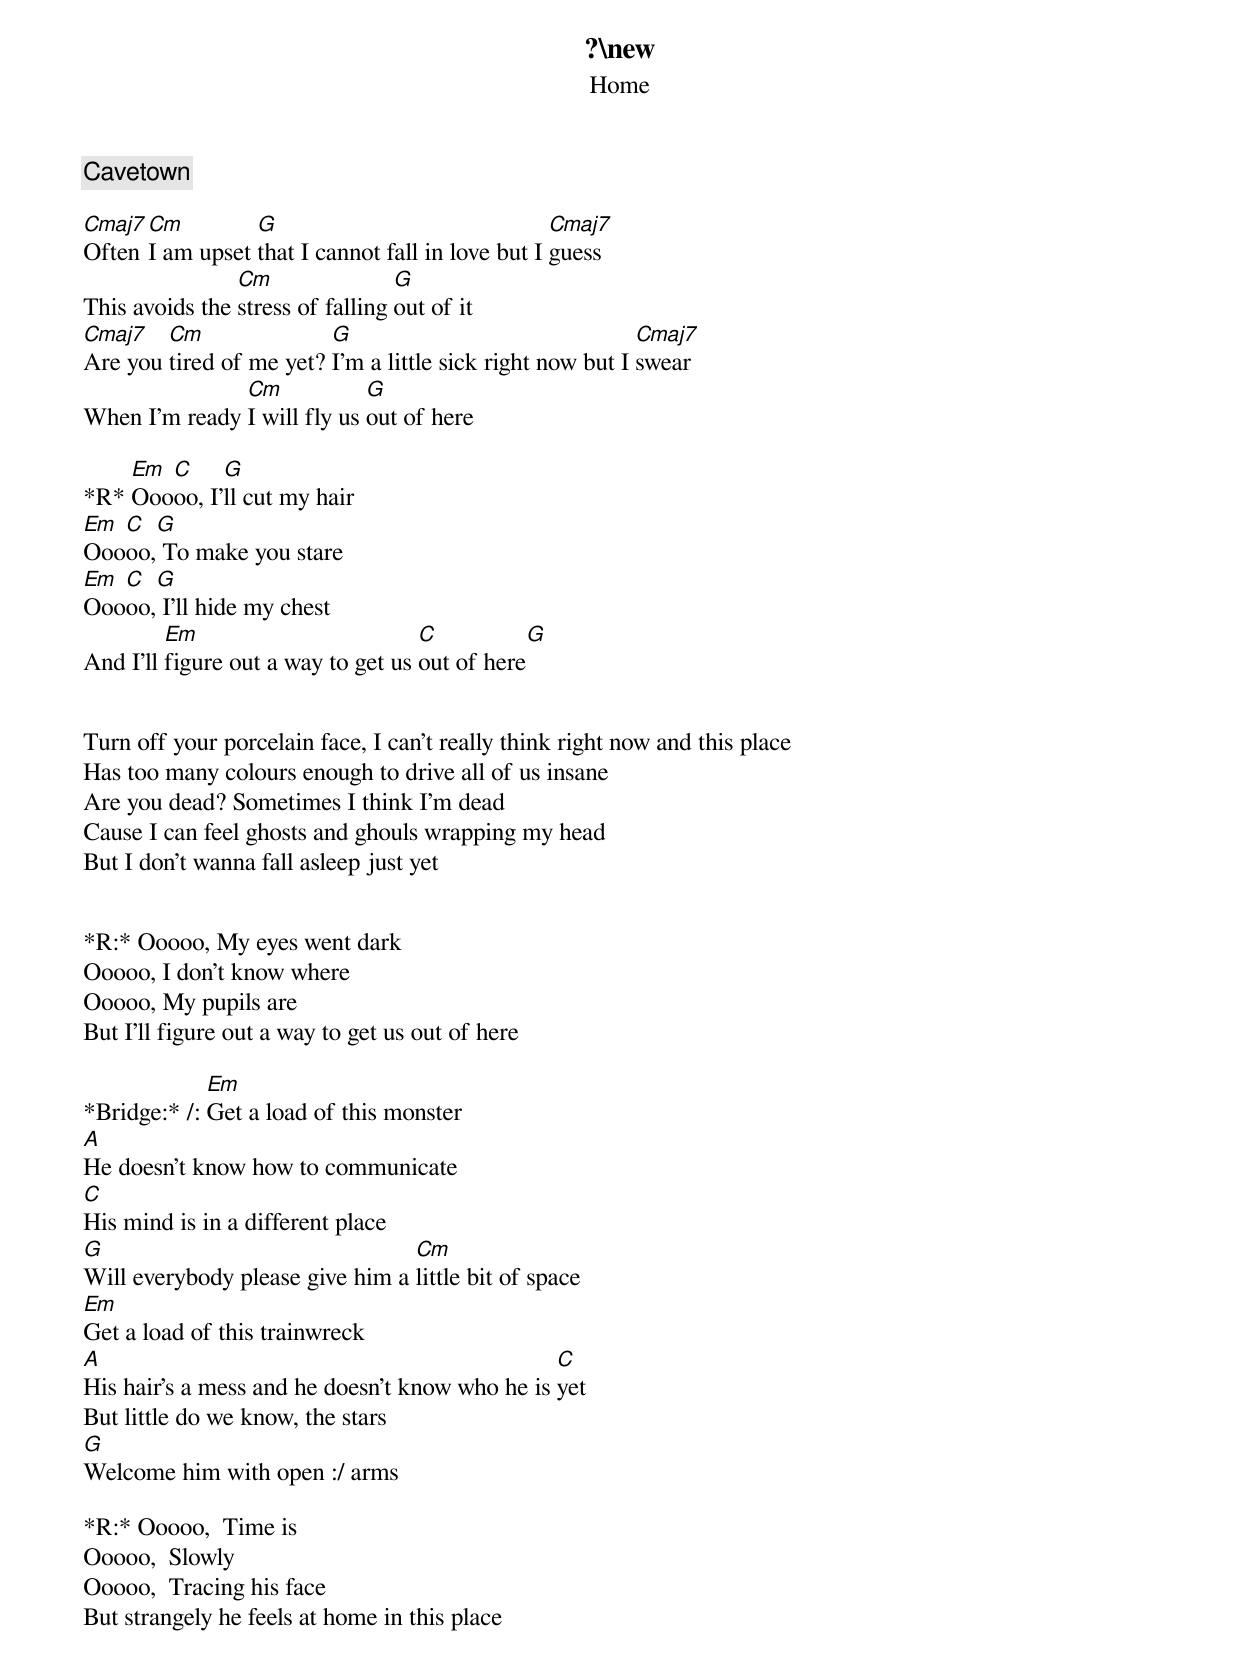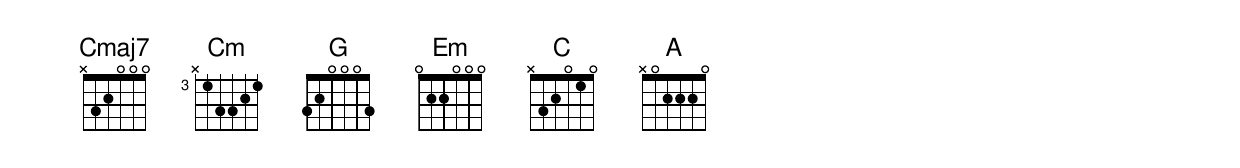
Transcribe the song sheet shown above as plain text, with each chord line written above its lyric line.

?\new
Home
Cavetown

Cmaj7 Cm         G                                Cmaj7
Often I am upset that I cannot fall in love but I guess
                Cm                G
This avoids the stress of falling out of it
Cmaj7   Cm               G                                 Cmaj7
Are you tired of me yet? I'm a little sick right now but I swear
               Cm            G
When I'm ready I will fly us out of here

    Em C     G
*R* Ooooo, I'll cut my hair
Em C  G
Ooooo, To make you stare
Em C  G
Ooooo, I'll hide my chest
         Em                         C          G
And I'll figure out a way to get us out of here


Turn off your porcelain face, I can't really think right now and this place
Has too many colours enough to drive all of us insane
Are you dead? Sometimes I think I'm dead
Cause I can feel ghosts and ghouls wrapping my head
But I don't wanna fall asleep just yet


*R:* Ooooo, My eyes went dark
Ooooo, I don't know where
Ooooo, My pupils are
But I'll figure out a way to get us out of here

             Em
*Bridge:* /: Get a load of this monster
A
He doesn't know how to communicate
C
His mind is in a different place
G                                Cm
Will everybody please give him a little bit of space
Em
Get a load of this trainwreck
A                                               C
His hair's a mess and he doesn't know who he is yet
But little do we know, the stars
G
Welcome him with open :/ arms

*R:* Ooooo,  Time is
Ooooo,  Slowly
Ooooo,  Tracing his face
But strangely he feels at home in this place
